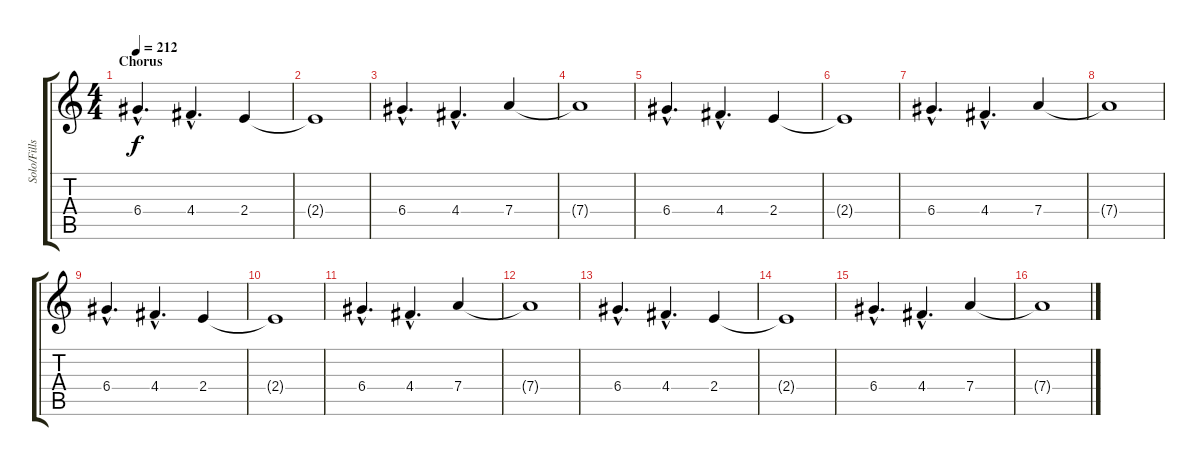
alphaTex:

\track ("Solo/Fills" "Solo/Fills") {instrument distortionguitar}
\staff {score tabs}
\tuning (E4 B3 G3 D3 A2 D2) {hide}
\ts (4 4)
\section ("" "Chorus")
\tempo 212
\clef g2
\ks c
6.4{hac}.4{d dy f} 4.4{hac}.4{d} 2.4.4 |
2.4{t}.1 |
6.4{hac}.4{d} 4.4{hac}.4{d} 7.4.4 |
7.4{t}.1 |
6.4{hac}.4{d} 4.4{hac}.4{d} 2.4.4 |
2.4{t}.1 |
6.4{hac}.4{d} 4.4{hac}.4{d} 7.4.4 |
7.4{t}.1 |
6.4{hac}.4{d} 4.4{hac}.4{d} 2.4.4 |
2.4{t}.1 |
6.4{hac}.4{d} 4.4{hac}.4{d} 7.4.4 |
7.4{t}.1 |
6.4{hac}.4{d} 4.4{hac}.4{d} 2.4.4 |
2.4{t}.1 |
6.4{hac}.4{d} 4.4{hac}.4{d} 7.4.4 |
7.4{t}.1
